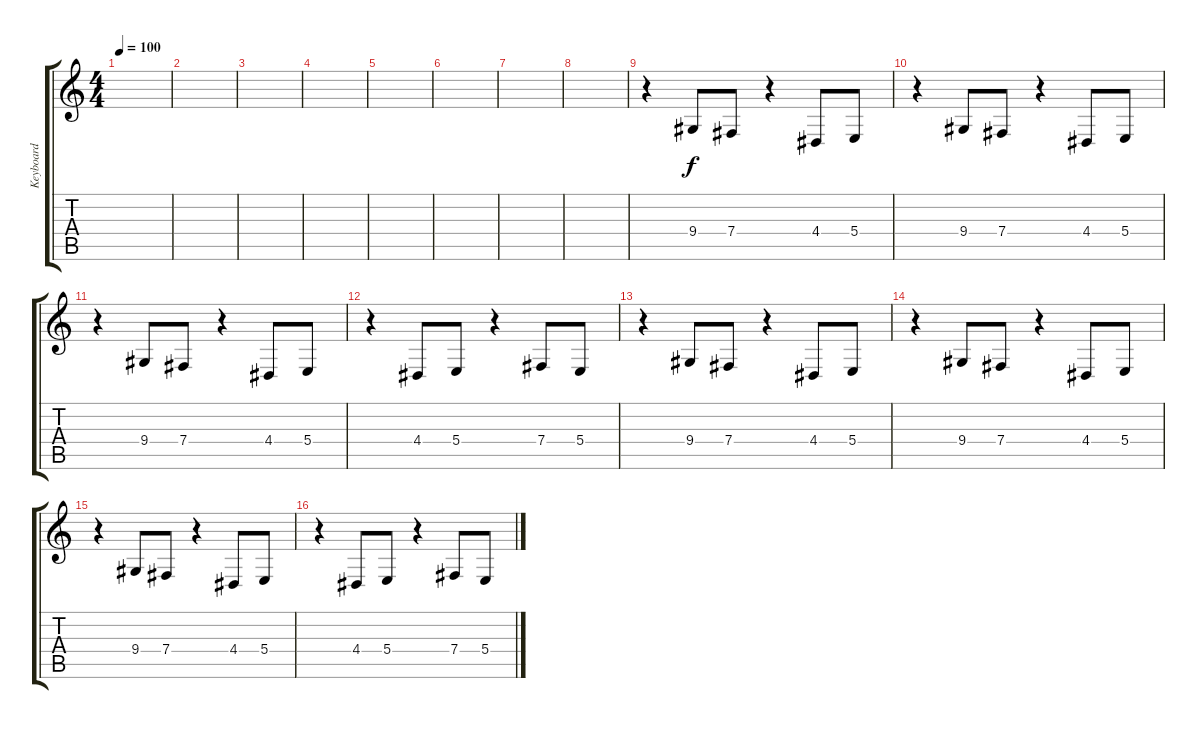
\track ("Keyboard" "Keyboard") {instrument choiraahs}
\staff {score tabs}
\tuning (Db4 Ab3 E3 B2 Gb2 Db2) {hide}
\ts (4 4)
\tempo 100
\clef g2
\ks c
|
|
|
|
|
|
|
|
r.4{instrument choiraahs} 9.4.8 7.4.8 r.4 4.4.8 5.4.8 |
r.4 9.4.8 7.4.8 r.4 4.4.8 5.4.8 |
r.4 9.4.8 7.4.8 r.4 4.4.8 5.4.8 |
r.4 4.4.8 5.4.8 r.4 7.4.8 5.4.8 |
r.4 9.4.8 7.4.8 r.4 4.4.8 5.4.8 |
r.4 9.4.8 7.4.8 r.4 4.4.8 5.4.8 |
r.4 9.4.8 7.4.8 r.4 4.4.8 5.4.8 |
r.4 4.4.8 5.4.8 r.4 7.4.8 5.4.8
